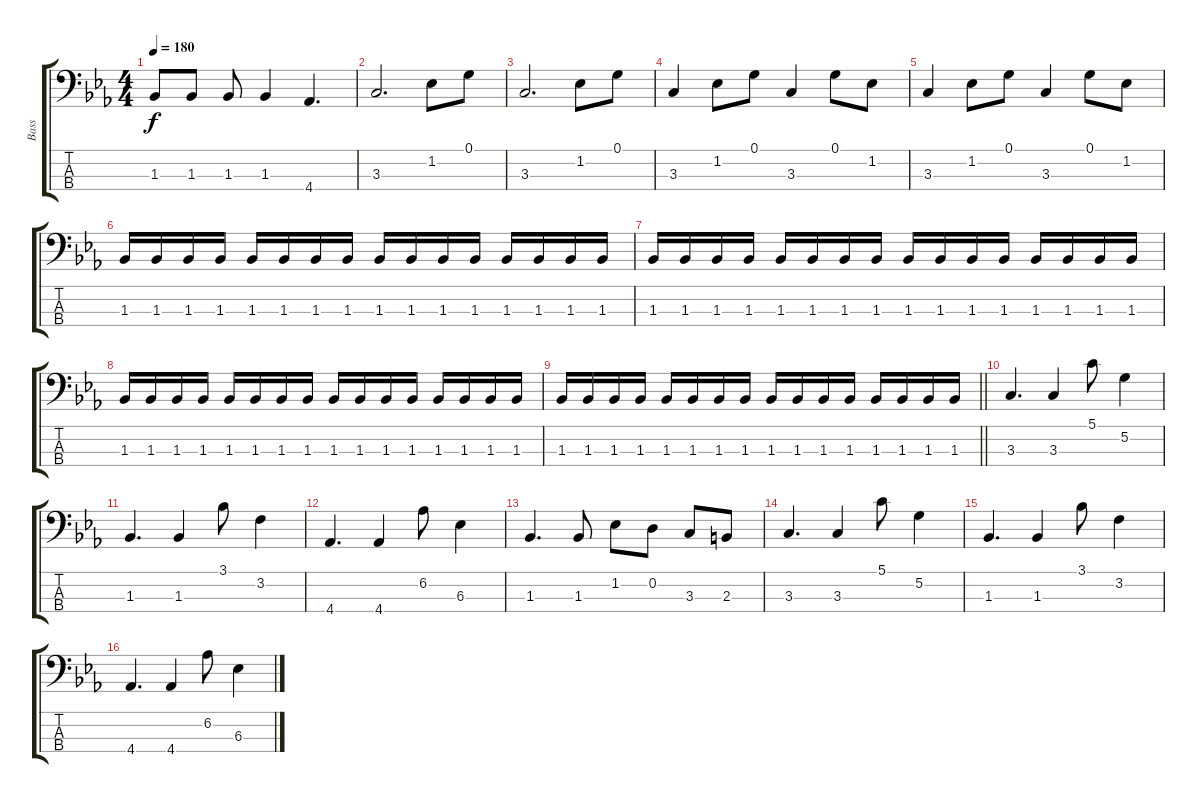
\track ("Bass" "Bass") {instrument electricbassfinger}
\staff {score tabs}
\tuning (G2 D2 A1 E1) {hide}
\ts (4 4)
\tempo 180
\clef f4
\ks eb
1.3.8{dy f} 1.3.8 1.3.8 1.3.4 4.4.4{d} |
3.3.2{d} 1.2.8 0.1.8 |
3.3.2{d} 1.2.8 0.1.8 |
3.3.4 1.2.8 0.1.8 3.3.4 0.1.8 1.2.8 |
3.3.4 1.2.8 0.1.8 3.3.4 0.1.8 1.2.8 |
1.3.16 1.3.16 1.3.16 1.3.16 1.3.16 1.3.16 1.3.16 1.3.16 1.3.16 1.3.16 1.3.16 1.3.16 1.3.16 1.3.16 1.3.16 1.3.16 |
1.3.16 1.3.16 1.3.16 1.3.16 1.3.16 1.3.16 1.3.16 1.3.16 1.3.16 1.3.16 1.3.16 1.3.16 1.3.16 1.3.16 1.3.16 1.3.16 |
1.3.16 1.3.16 1.3.16 1.3.16 1.3.16 1.3.16 1.3.16 1.3.16 1.3.16 1.3.16 1.3.16 1.3.16 1.3.16 1.3.16 1.3.16 1.3.16 |
\barLineRight lightlight
1.3.16 1.3.16 1.3.16 1.3.16 1.3.16 1.3.16 1.3.16 1.3.16 1.3.16 1.3.16 1.3.16 1.3.16 1.3.16 1.3.16 1.3.16 1.3.16 |
\section ("" "")
3.3.4{d} 3.3.4 5.1.8 5.2.4 |
1.3.4{d} 1.3.4 3.1.8 3.2.4 |
4.4.4{d} 4.4.4 6.2.8 6.3.4 |
1.3.4{d} 1.3.8 1.2.8 0.2.8 3.3.8 2.3.8 |
3.3.4{d} 3.3.4 5.1.8 5.2.4 |
1.3.4{d} 1.3.4 3.1.8 3.2.4 |
4.4.4{d} 4.4.4 6.2.8 6.3.4
